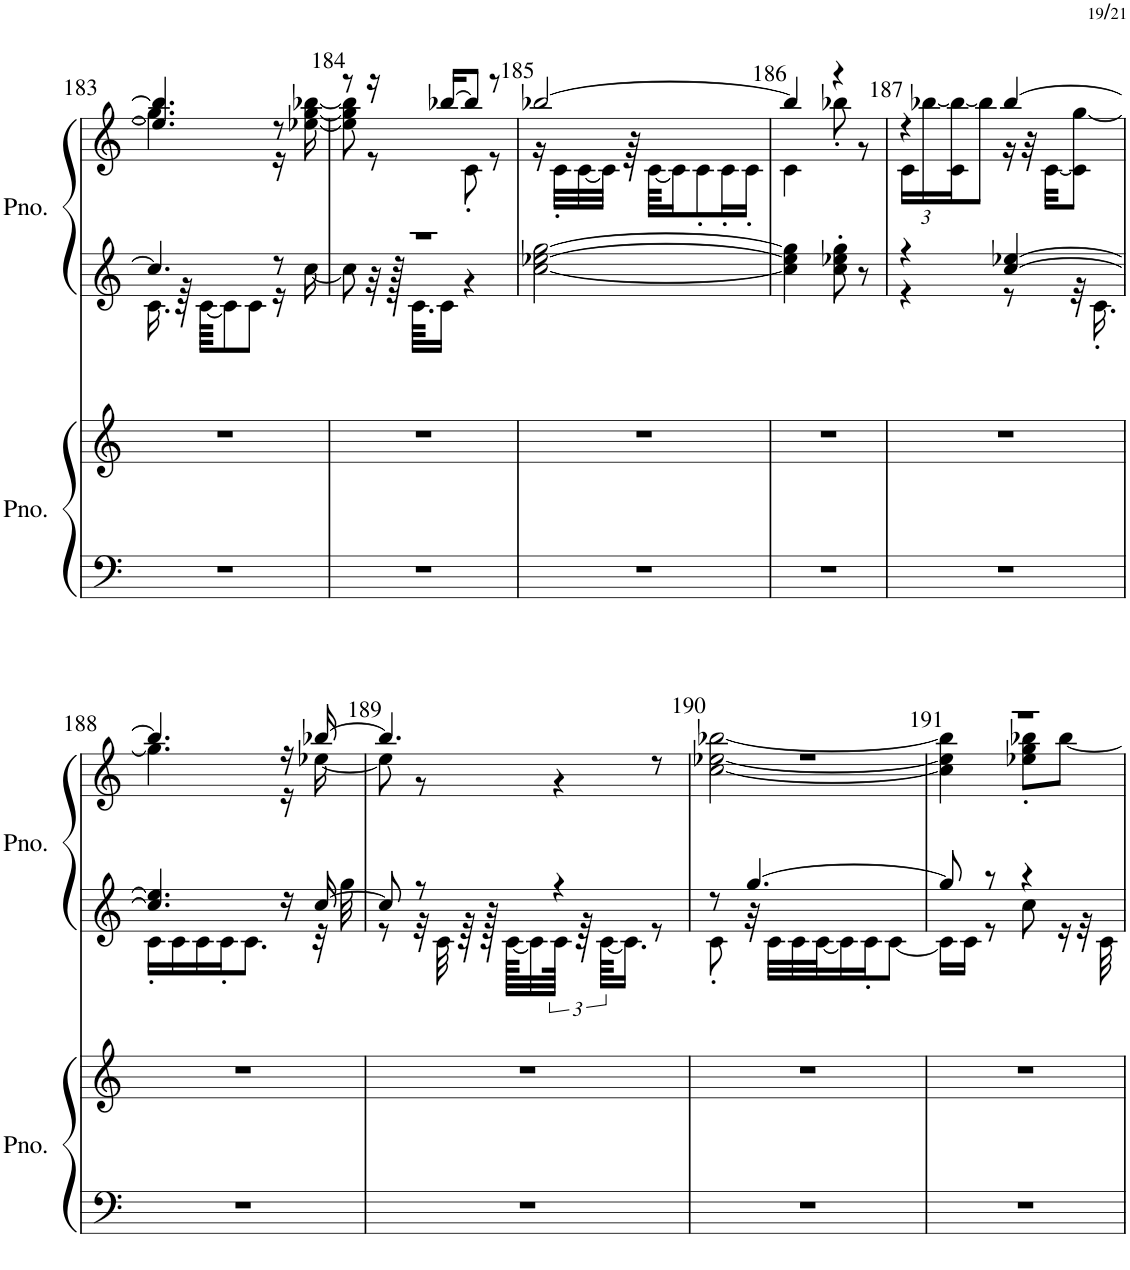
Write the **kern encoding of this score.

**kern	**kern	**kern	**kern
*part2	*part2	*part1	*part1
*staff4	*staff3	*staff2	*staff1
*I"ピアノ	*	*I"ピアノ	*
!!LO:PB:g=z
*clefF4	*clefG2	*clefG2	*clefG2
*k[]	*k[]	*k[]	*k[]
*M4/8	*M4/8	*M4/8	*M4/8
=183	=183	=183	=183
*	*	*^	*^
2r	2r	4.cc/]	16.c\	4.ee-/] 4.bb-/]	4.gg\]
.	.	.	64r	.	.
.	.	.	[64c\KKKL	.	.
.	.	.	8c\]	.	.
.	.	.	8c\J	.	.
.	.	8r	16r	8r	16r
.	.	.	[16cc\	.	[16ee-X\ [16gg\ [16bb-X\
=184	=184	=184	=184	=184	=184
2r	2r	2r	8cc\]	8r	8ee-\] 8gg\] 8bb-\]
.	.	.	32r	16r	8r
.	.	.	128r	.	.
.	.	.	64.c\KKLL	.	.
.	.	.	16c\JJ	[16bb-X/KL	.
.	.	.	4r	8bb-/J]	8c'\
.	.	.	.	8r	8r
*	*	*v	*v	*	*
=185	=185	=185	=185	=185
2r	2r	[2cc\ [2ee-X\ [2gg\	[2bb-X/	16r
.	.	.	.	32c'\LLL
.	.	.	.	[32c\
.	.	.	.	32c\JJJ]
.	.	.	.	64r
.	.	.	.	[64c\KKLL
.	.	.	.	16c\J]
.	.	.	.	8c'\
.	.	.	.	16c'\L
.	.	.	.	16c'\JJ
=186	=186	=186	=186	=186
2r	2r	4cc\] 4ee-\] 4gg\]	4bb-/]	4c\
.	.	8cc\' 8ee-X\' 8gg\'	4r	8bb-X'\
.	.	8r	.	8r
=187	=187	=187	=187	=187
*	*	*^	*	*
*	*	*	*	*	*Xbrackettup
2r	2r	4r	4r	4r	24c\LL
.	.	.	.	.	[24bb-X\
.	.	.	.	.	24c\ 24bb-\_J
.	.	.	.	.	8bb-\J]
.	.	[4cc/ [4ee-X/	8r	[4bb-/	16r
.	.	.	.	.	32r
.	.	.	.	.	[32c\KKL
.	.	.	32r	.	8c\] [8gg\J
.	.	.	16.c'\	.	.
!!LO:LB:g=z	!!
=188	=188	=188	=188	=188	=188
2r	2r	4.cc/] 4.ee-/]	16c'\LL	4.bb-/]	4.gg\]
.	.	.	16c\	.	.
.	.	.	16c\	.	.
.	.	.	16c'\J	.	.
.	.	.	8.c\J	.	.
.	.	16r	.	16r	16r
.	.	[16cc/	32r	[16bb-X/	[16ee-X\
.	.	.	32gg\	.	.
=189	=189	=189	=189	=189	=189
2r	2r	8cc/]	8r	4.bb-/]	8ee-\]
.	.	8r	32r	.	8r
.	.	.	32c\	.	.
.	.	.	64r	.	.
.	.	.	128r	.	.
.	.	.	[128c\KKLLL	.	.
.	.	.	32c\]	.	.
.	.	4r	96c\JJJk	.	4r
.	.	.	96r	.	.
.	.	.	[96c\KKLL	.	.
.	.	.	16.c\JJ]	.	.
.	.	.	8r	8r	.
=190	=190	=190	=190	=190	=190
2r	2r	8r	8c'\	2r	[2cc\ [2ee-X\ [2bb-X\
.	.	[4.gg/	32r	.	.
.	.	.	32c\LLL	.	.
.	.	.	32c\	.	.
.	.	.	[32c\J	.	.
.	.	.	16c\]	.	.
.	.	.	16c'\J	.	.
.	.	.	[8c\J	.	.
=191	=191	=191	=191	=191	=191
2r	2r	8gg/]	16c\LL]	2r	4cc\] 4ee-\] 4bb-\]
.	.	.	16c\JJ	.	.
.	.	8r	8r	.	.
.	.	4r	8cc\	.	8ee-X\' 8gg\' 8bb-X\'L
.	.	.	16r	.	[8bb-\J
.	.	.	32r	.	.
.	.	.	32c\	.	.
*	*	*v	*v	*	*
*	*	*	*v	*v
=	=	=	=
*-	*-	*-	*-
